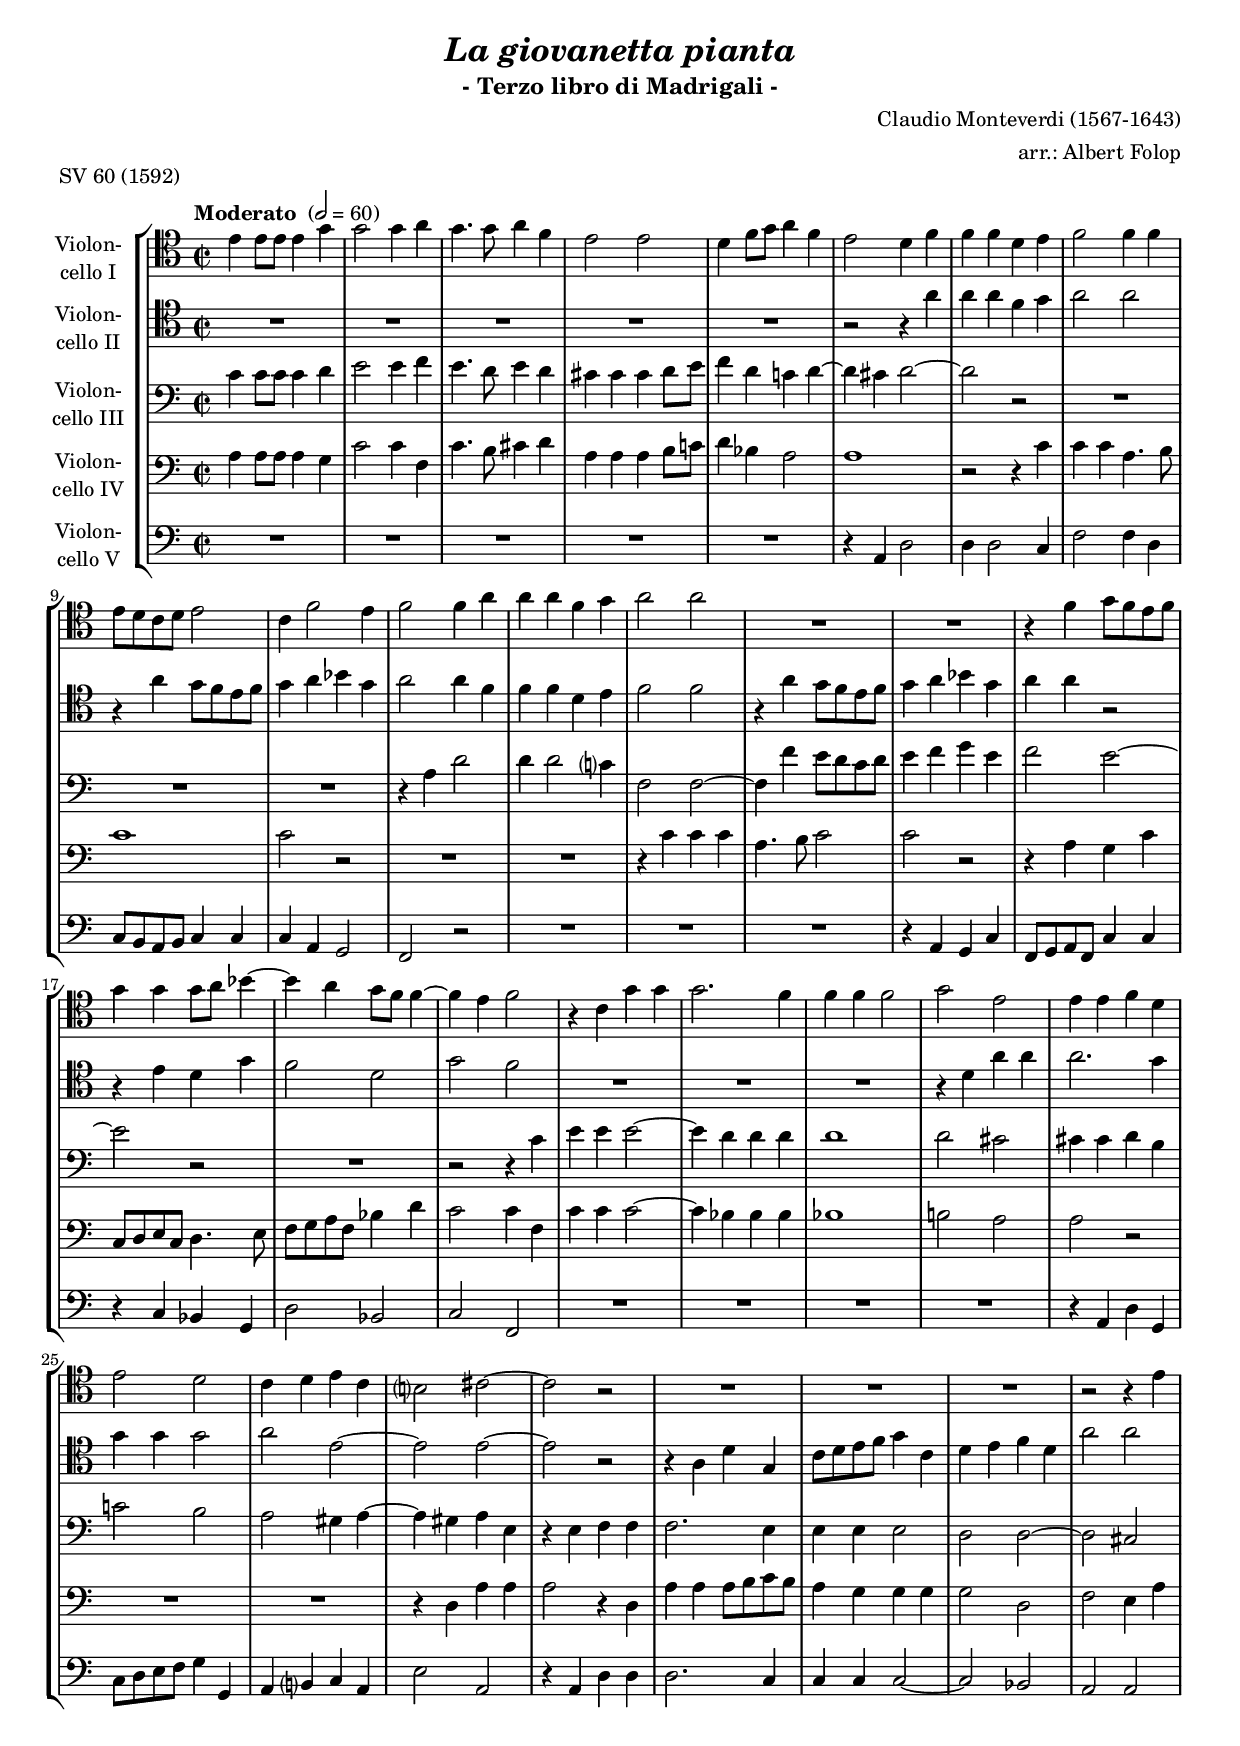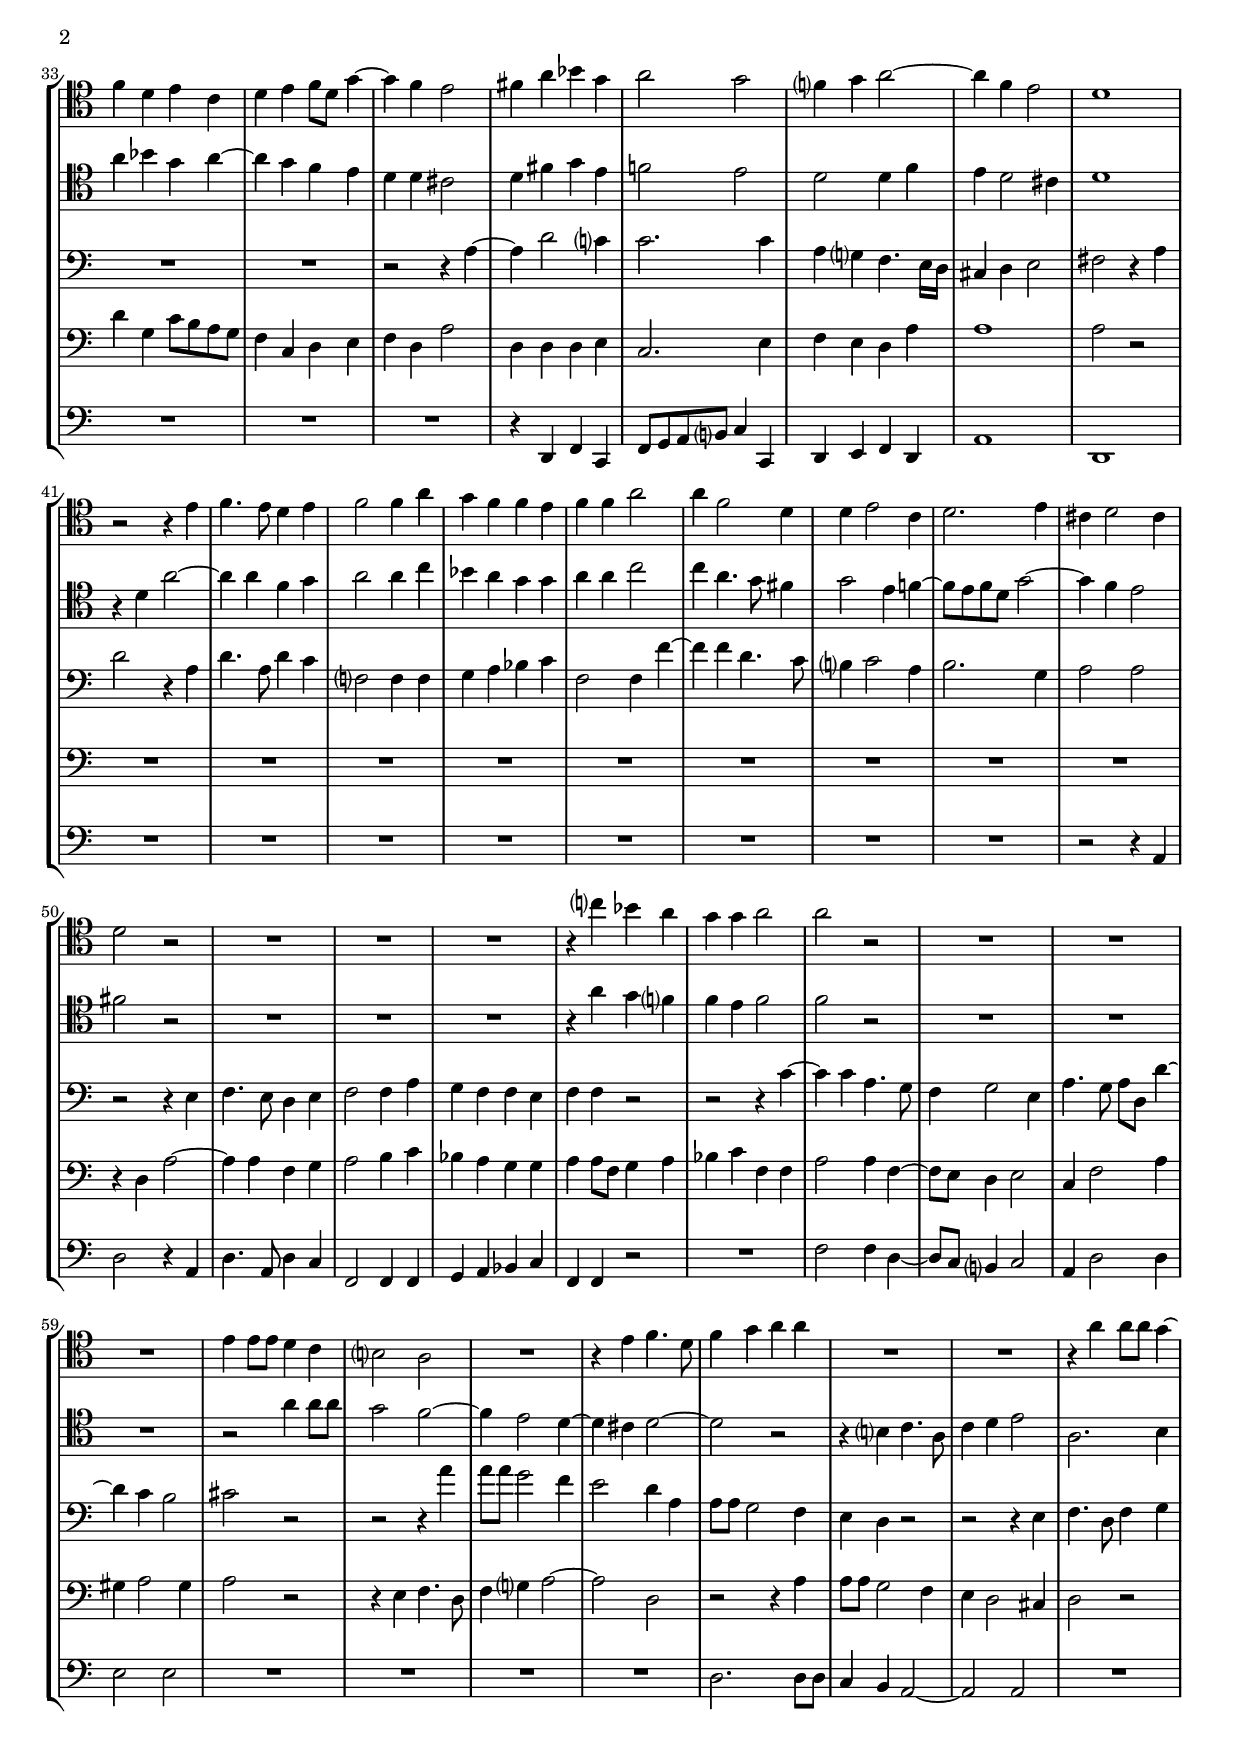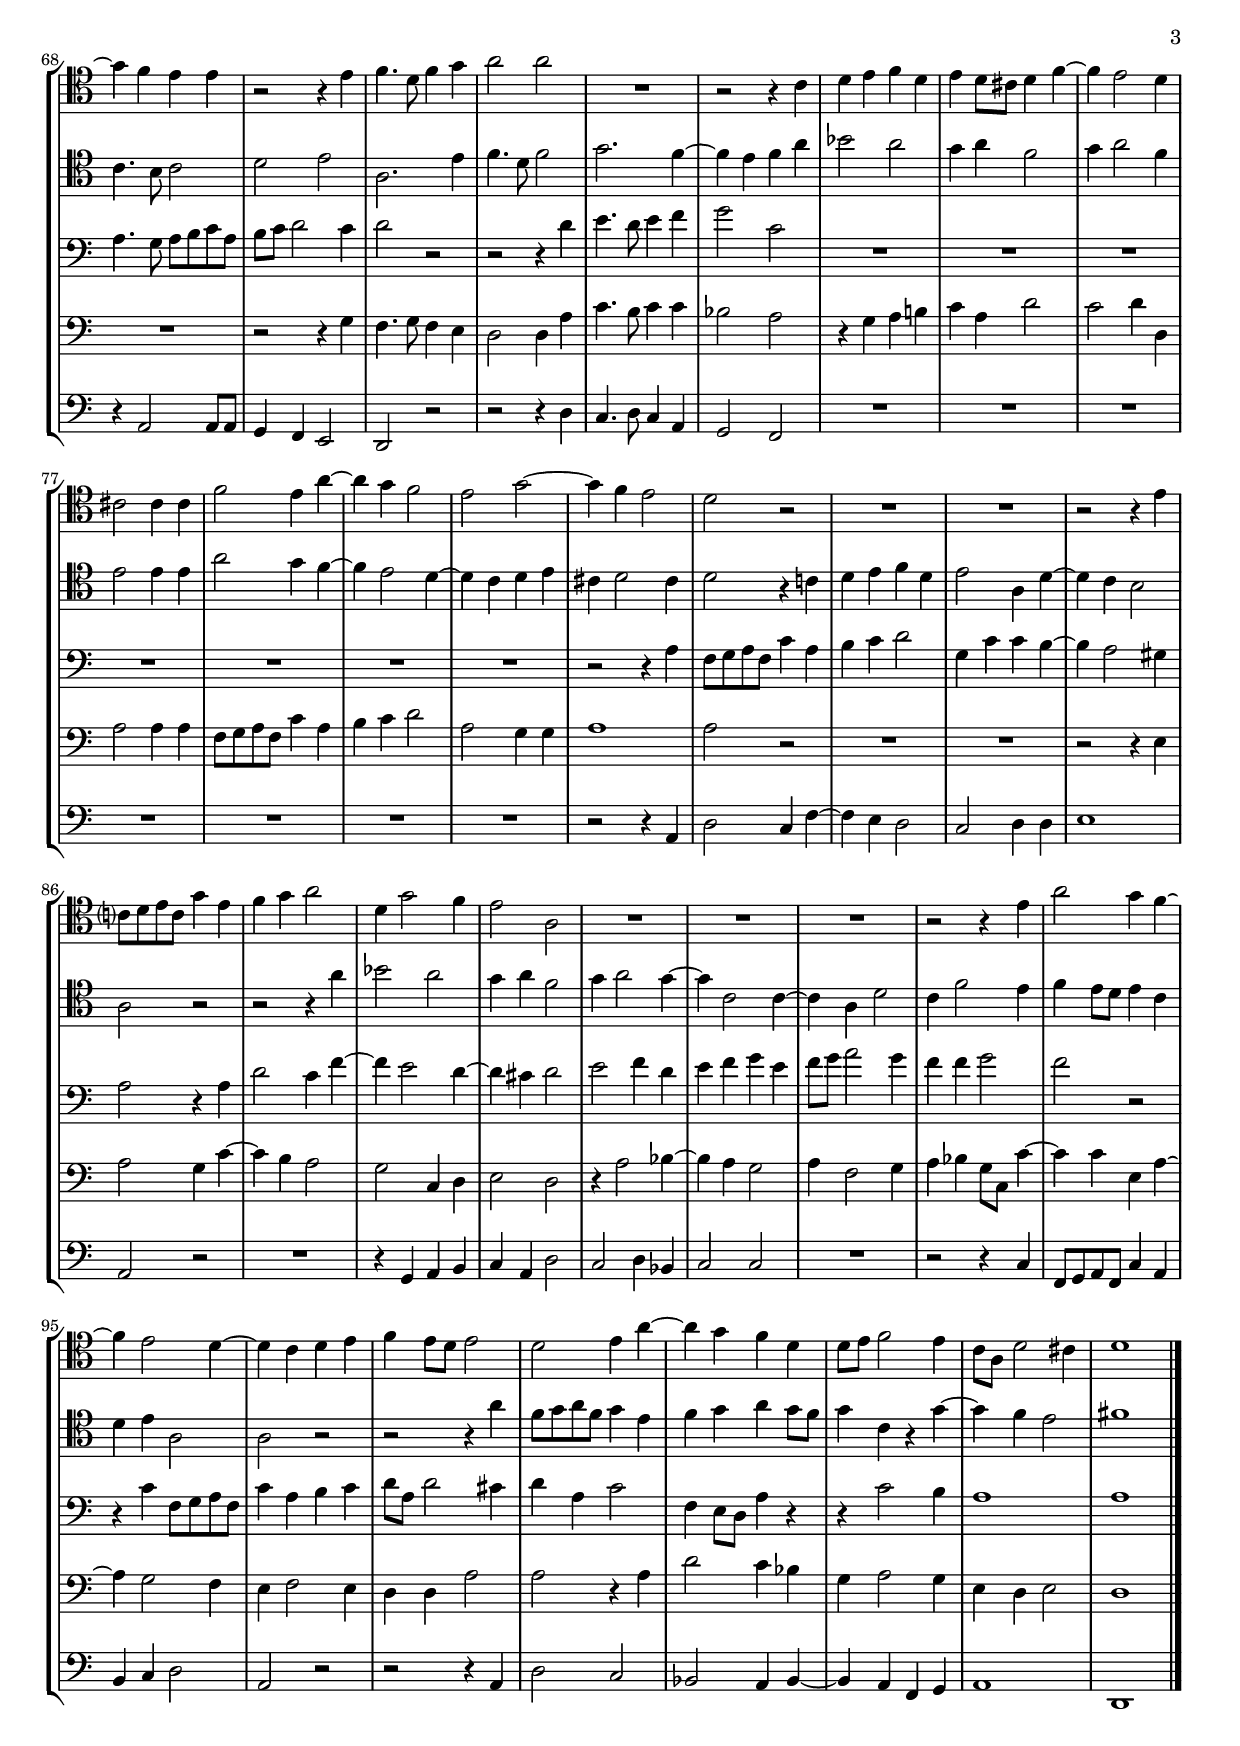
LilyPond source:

\version "2.18.2"
\include "deutsch.ly"

#(set-global-staff-size 18)

\header {
  title     = \markup \bold \italic "La giovanetta pianta"
  subtitle  = "- Terzo libro di Madrigali -"
  composer  = "Claudio Monteverdi (1567-1643)"
  arranger  = "arr.: Albert Folop"
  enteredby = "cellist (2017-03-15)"
  piece = "SV 60 (1592)"
}

voiceconsts = {
  \key f \major
  \clef "bass"
  \time 2/2
%  \numericTimeSignature
  \compressFullBarRests
  \tempo "Moderato " 2=60
}

%mihi = "clarinet"
mifl = "flute"
mist = "string ensemble 1"
%miba = "drawbar organ"
miba = "bassoon"

va = \relative c'' {
  \voiceconsts
  \clef "tenor"
  
  a4 a8 a a4 c
  c2 c4 d
  c4. c8 d4 b
  a2 a
  g4 b8 c d4 b
  a2 g4 b

  b b g a
  b2 b4 b
  a8 g f g a2
  f4 b2 a4
  b2 b4 d
  d d b c
  d2 d

  R1*2
  r4 b c8 b a b
  c4 c c8 d es4~
  es d c8 b b4~
  b a b2
  r4 f c' c

  c2. b4
  b b b2
  c a
  a4 a b g
  a2 g
  f4 g a f
  e?2 fis~

  fis r
  R1*3
  r2 r4 a
  b g a f
  g a b8 g c4~
  c b a2

  h4 d es c
  d2 c
  b?4 c d2~
  d4 b a2
  g1
  r2 r4 a
  b4. a8 g4 a

  b2 b4 d
  c b b a
  b b d2
  d4 b2 g4
  g a2 f4
  g2. a4

  fis g2 fis4
  g2 r
  R1*3
  r4 f'? es d
  c c d2
  d r
  R1*3

  a4 a8 a g4 f
  e?2 d
  R1
  r4 a' b4. g8
  b4 c d d
  R1*2
  r4 d d8 d c4~

  c b a a
  r2 r4 a
  b4. g8 b4 c
  d2 d
  R1
  r2 r4 f,

  g a b g
  a g8 fis g4 b~
  b a2 g4
  fis2 fis4 fis
  b2 a4 d~
  d c b2

  a c~
  c4 b a2
  g r
  R1*2
  r2 r4 a
  f?8 g a f c'4 a
  b c d2

  g,4 c2 b4
  a2 d,
  R1*3
  r2 r4
  a'
  d2 c4 b~
  b a2 g4~
  g f g a

  b a8 g a2
  g a4 d~
  d c b g
  g8 a b2 a4
  f8 d g2 fis4
  g1 \bar "|."
}

vb = \relative c'' {
  \voiceconsts
  \clef "tenor"
  
  R1*5
  r2 r4 d
  d d b c
  d2 d
  r4 d c8 b a b
  c4 d es c

  d2 d4 b
  b b g a
  b2 b
  r4 d c8 b a b
  c4 d es c
  d d r2
  r4 a g c

  b2 g
  c b
  R1*3
  r4 g d' d
  d2. c4
  c c c2
  d a~
  a a~

  a r
  r4 d, g c,
  f8 g a b c4 f,
  g a b g
  d'2 d
  d4 es c d~
  d c b a

  g g fis2
  g4 h c a
  b!2 a
  g g4 b
  a g2 fis4
  g1
  r4 g d'2~

  d4 d b c
  d2 d4 f
  es d c c
  d d f2
  f4 d4. c8 h4
  c2 a4 b!~
  b8 a b g c2~

  c4 b a2
  h r
  R1*3
  r4 d c b?
  b a b2
  b r
  R1*3

  r2 d4 d8 d
  c2 b~
  b4 a2 g4~
  g fis g2~
  g r
  r4 e? f4. d8
  f4 g a2

  d,2. e4
  f4. e8 f2
  g a
  d,2. a'4
  b4. g8 b2
  c2. b4~
  b a b d
  es2 d

  c4 d b2
  c4 d2 b4
  a2 a4 a
  d2 c4 b~
  b a2 g4~
  g f g a
  fis g2 fis4

  g2 r4 f!
  g a b g
  a2 d,4 g~
  g f e2
  d r
  r r4 d'
  es2 d

  c4 d b2
  c4 d2 c4~
  c f,2 f4~
  f d g2
  f4 b2 a4
  b a8 g a4 f
  g a d,2

  d r
  r r4 d'
  b8 c d b c4 a
  b c d c8 b
  c4 f, r c'~
  c b a2
  h1 \bar "|."
}

vc = \relative c' {
  \voiceconsts

  f4 f8 f f4 g
  a2 a4 b
  a4. g8 a4 g
  fis fis fis g8 a
  b4 g f! g~
  g fis g2~

  g r
  R1*3
  r4 d g2
  g4 g2 f?4
  b,2 b~
  b4 b' a8 g f g

  a4 b c a
  b2 a~
  a r
  R1
  r2 r4 f
  a a a2~
  a4 g g g
  g1

  g2 fis
  fis4 fis g e
  f!2 e
  d cis4 d~
  d cis d a
  r a b b
  b2. a4

  a a a2
  g g~
  g fis
  R1*2
  r2 r4 d'~
  d g2 f?4
  f2. f4

  d c? b4. a16 g
  fis4 g a2
  h r4 d
  g2 r4 d
  g4. d8 g4 f
  b,?2 b4 b
  c d es f

  b,2 b4 b'~
  b b g4. f8
  e?4 f2 d4
  e2. c4
  d2 d
  r r4 a
  b4. a8 g4 a

  b2 b4 d
  c b b a
  b b r2
  r r4 f'~
  f f d4. c8
  b4 c2 a4
  d4. c8 d g, g'4~

  g f e2
  fis r
  r r4 d'
  d8 d c2 b4
  a2 g4 d
  d8 d c2 b4
  a g r2

  r r4 a
  b4. g8 b4 c
  d4. c8 d e f d
  e f g2 f4
  g2 r
  r r4 g

  a4. g8 a4 b
  c2 f,
  R1*7
  r2 r4 d
  b8 c d b f'4 d

  e f g2
  c,4 f f e~
  e d2 cis4
  d2 r4 d
  g2 f4 b~
  b a2 g4~
  g fis g2

  a b4 g
  a b c a
  b8 c d2 c4
  b b c2
  b r
  r4 f b,8 c d b

  f'4 d e f
  g8 d g2 fis4
  g d f2
  b,4 a8 g d'4 r
  r f2 e4
  d1
  d \bar "|."
}

vd = \relative c' {
  \voiceconsts

  d4 d8 d d4 c
  f2 f4 b,
  f'4. e8 fis4 g
  d d d e8 f!
  g4 es d2
  d1

  r2 r4 f
  f f d4. e8
  f1
  f2 r
  R1*2
  r4 f f f
  d4. e8 f2
  f r

  r4 d c f
  f,8 g a f g4. a8
  b c d b es4 g
  f2 f4 b,
  f' f f2~
  f4 es es es

  es1
  e!2 d
  d r
  R1*2
  r4 g, d' d
  d2 r4 g,
  d' d d8 e f e

  d4 c c c
  c2 g
  b a4 d
  g c, f8 e d c
  b4 f g a
  b g d'2
  g,4 g g a

  f2. a4
  b a g d'
  d1
  d2 r
  R1*9
  r4 g, d'2~
  d4 d b c

  d2 e4 f
  es d c c
  d d8 b c4 d
  es f b, b
  d2 d4 b~
  b8 a g4 a2
  f4 b2 d4

  cis d2 cis4
  d2 r
  r4 a b4. g8
  b4 c? d2~
  d g,
  r r4 d'
  d8 d c2 b4

  a g2 fis4
  g2 r
  R1
  r2 r4 c
  b4. c8 b4 a
  g2 g4 d'
  f4. e8 f4 f

  es2 d
  r4 c d e!
  f d g2
  f g4 g,
  d'2 d4 d
  b8 c d b f'4 d
  e f g2

  d c4 c
  d1
  d2 r
  R1*2
  r2 r4 a
  d2 c4 f~
  f e d2
  c f,4 g

  a2 g
  r4 d'2 es4~
  es d c2
  d4 b2 c4
  d es c8 f, f'4~
  f f a, d~
  d c2 b4

  a b2 a4
  g g d'2
  d r4 d
  g2 f4 es
  c d2 c4
  a g a2
  g1 \bar "|."
}

ve = \relative c {
  \voiceconsts

  R1*5
  r4 d g2
  g4 g2 f4
  b2 b4 g
  f8 e d e f4 f
  f d c2 b r

  R1*3
  r4 d c f
  b,8 c d b f'4 f
  r f es c
  g'2 es
  f b,
  R1*4
  r4 d g c,

  f8 g a b c4 c,
  d e? f d
  a'2 d,
  r4 d g g
  g2. f4
  f f f2~
  f es
  d d

  R1*3
  r4 g, b f
  b8 c d e? f4 f,
  g a b g
  d'1
  g,
  
  R1*8
  r2 r4 d'
  g2 r4 d
  g4. d8 g4 f
  b,2 b4 b
  c d es f
  b, b r2
  R1

  b'2 b4 g~
  g8 f e?4 f2
  d4 g2 g4
  a2 a
  R1*4
  g2. g8 g
  f4 e d2~
  d d

  R1
  r4 d2 d8 d
  c4 b a2
  g r
  r r4 g'
  f4. g8 f4 d
  c2 b
  
  R1*7
  r2 r4 d
  g2 f4 b~
  b a g2
  f g4 g
  a1
  d,2 r
  R1

  r4 c d e
  f d g2
  f g4 es
  f2 f
  R1
  r2 r4 f
  b,8 c d b f'4 d

  e f g2
  d r
  r r4 d
  g2 f
  es d4 es~
  es d b c
  d1
  g, \bar "|."
}


music = \new StaffGroup <<
      \new Staff {
        \set Staff.midiInstrument = \mist
        \set Staff.instrumentName = \markup \center-column { "Violon-" "cello I" }
        \transpose f c { \va }
      }

      \new Staff {
        \set Staff.midiInstrument = \mist
        \set Staff.instrumentName = \markup \center-column { "Violon-" "cello II" }
        \transpose f c { \vb }
      }

      \new Staff {
        \set Staff.midiInstrument = \miba
        \set Staff.instrumentName = \markup \center-column { "Violon-" "cello III" }
        \transpose f c { \vc }
      }

      \new Staff {
        \set Staff.midiInstrument = \miba
        \set Staff.instrumentName = \markup \center-column { "Violon-" "cello IV" }
        \transpose f c { \vd }
      }

      \new Staff {
        \set Staff.midiInstrument = \miba
        \set Staff.instrumentName = \markup \center-column { "Violon-" "cello V" }
        \transpose f c { \ve }
      }
>>

\book {
  \score {
   \music
    \layout {}
  }

  \score {
    \unfoldRepeats \music

    \midi {
      \context {
        \Score
      }
    }
  }
}
